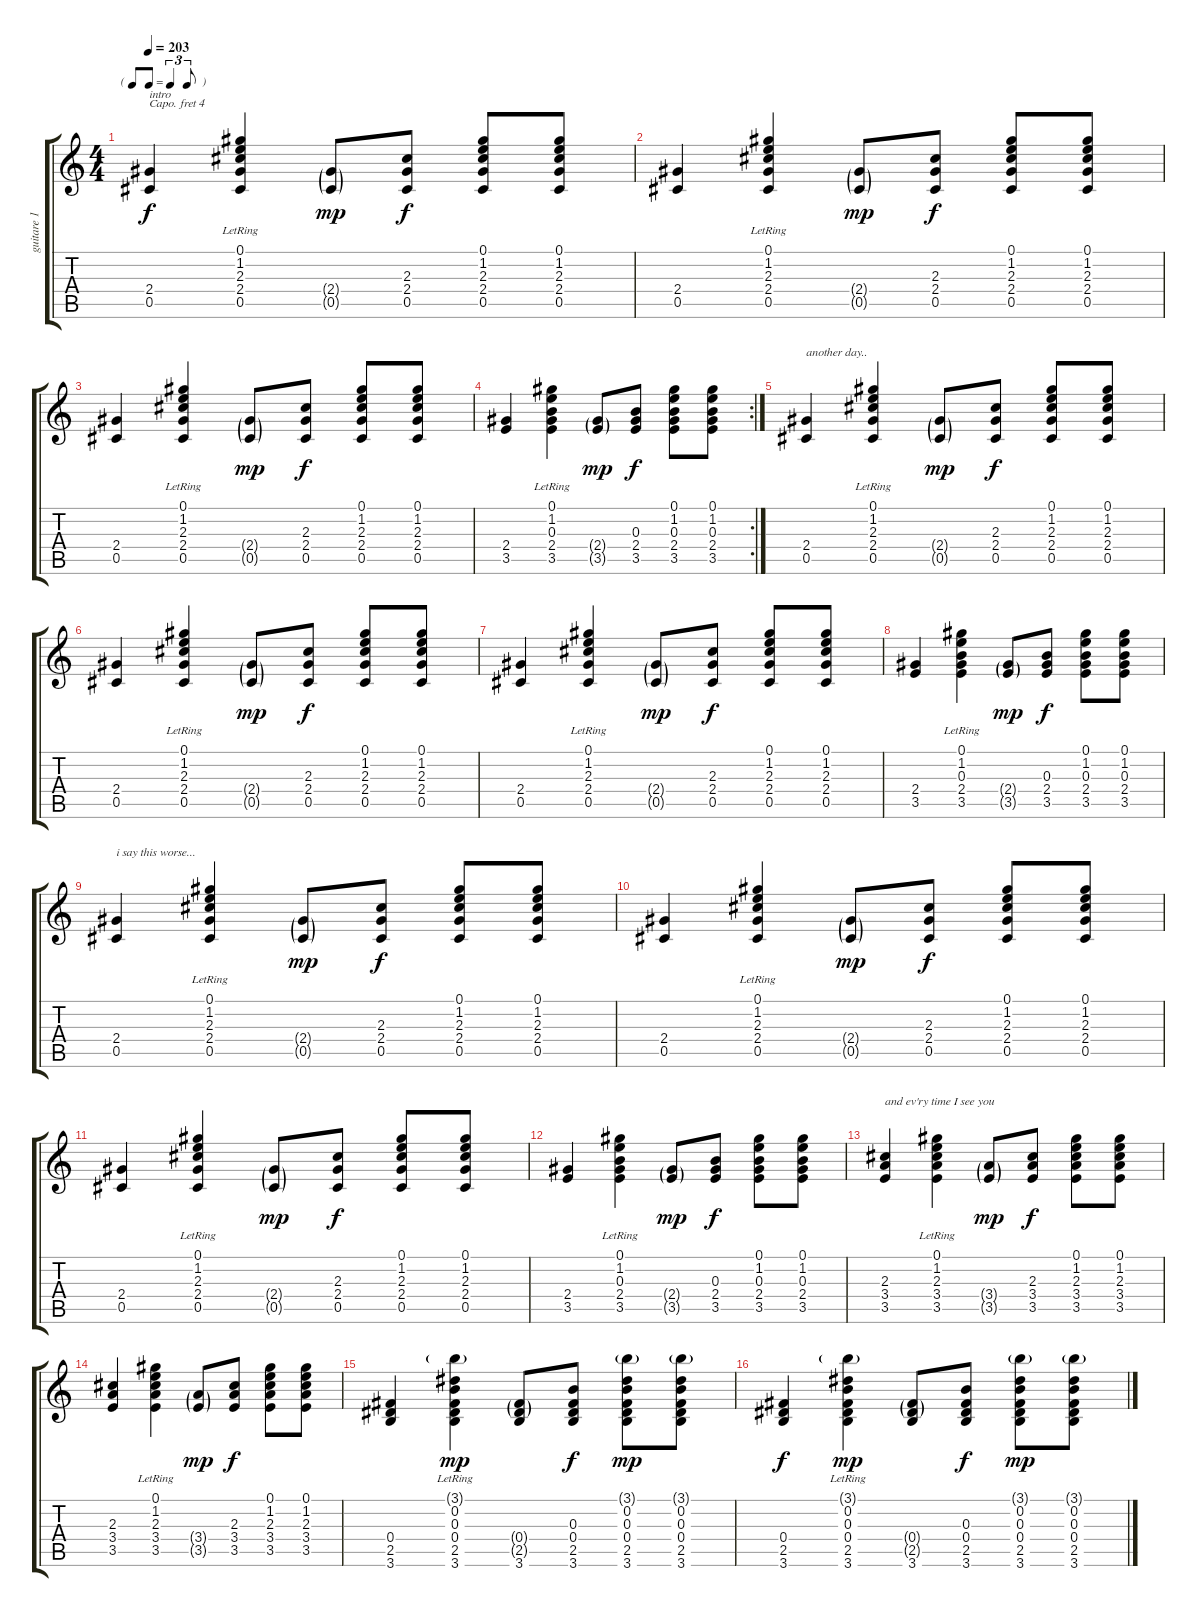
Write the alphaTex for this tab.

\track ("guitare 1" "guitare 1") {instrument electricguitarclean}
\staff {score tabs}
\capo 4
\tuning (E4 B3 G3 D3 A2 E2) {hide}
\ts (4 4)
\tf triplet8th
\tempo 203
\clef g2
\ks c
(2.4 0.5).4{txt "intro" dy f instrument acousticguitarsteel} (0.1{lr} 1.2{lr} 2.3{lr} 2.4 0.5).4 (2.4{g} 0.5{g}).8{dy mp} (2.3 2.4 0.5).8{dy f} (0.1 1.2 2.3 2.4 0.5).8 (0.1 1.2 2.3 2.4 0.5).8 |
(2.4 0.5).4 (0.1{lr} 1.2{lr} 2.3{lr} 2.4 0.5).4 (2.4{g} 0.5{g}).8{dy mp} (2.3 2.4 0.5).8{dy f} (0.1 1.2 2.3 2.4 0.5).8 (0.1 1.2 2.3 2.4 0.5).8 |
(2.4 0.5).4 (0.1{lr} 1.2{lr} 2.3{lr} 2.4 0.5).4 (2.4{g} 0.5{g}).8{dy mp} (2.3 2.4 0.5).8{dy f} (0.1 1.2 2.3 2.4 0.5).8 (0.1 1.2 2.3 2.4 0.5).8 |
\rc 2
(2.4 3.5).4 (0.1{lr} 1.2{lr} 0.3{lr} 2.4 3.5).4 (2.4{g} 3.5{g}).8{dy mp} (0.3 2.4 3.5).8{dy f} (0.1 1.2 0.3 2.4 3.5).8 (0.1 1.2 0.3 2.4 3.5).8 |
(2.4 0.5).4{txt "another day.."} (0.1{lr} 1.2{lr} 2.3{lr} 2.4 0.5).4 (2.4{g} 0.5{g}).8{dy mp} (2.3 2.4 0.5).8{dy f} (0.1 1.2 2.3 2.4 0.5).8 (0.1 1.2 2.3 2.4 0.5).8 |
(2.4 0.5).4 (0.1{lr} 1.2{lr} 2.3{lr} 2.4 0.5).4 (2.4{g} 0.5{g}).8{dy mp} (2.3 2.4 0.5).8{dy f} (0.1 1.2 2.3 2.4 0.5).8 (0.1 1.2 2.3 2.4 0.5).8 |
(2.4 0.5).4 (0.1{lr} 1.2{lr} 2.3{lr} 2.4 0.5).4 (2.4{g} 0.5{g}).8{dy mp} (2.3 2.4 0.5).8{dy f} (0.1 1.2 2.3 2.4 0.5).8 (0.1 1.2 2.3 2.4 0.5).8 |
(2.4 3.5).4 (0.1{lr} 1.2{lr} 0.3{lr} 2.4 3.5).4 (2.4{g} 3.5{g}).8{dy mp} (0.3 2.4 3.5).8{dy f} (0.1 1.2 0.3 2.4 3.5).8 (0.1 1.2 0.3 2.4 3.5).8 |
(2.4 0.5).4{txt "i say this worse..."} (0.1{lr} 1.2{lr} 2.3{lr} 2.4 0.5).4 (2.4{g} 0.5{g}).8{dy mp} (2.3 2.4 0.5).8{dy f} (0.1 1.2 2.3 2.4 0.5).8 (0.1 1.2 2.3 2.4 0.5).8 |
(2.4 0.5).4 (0.1{lr} 1.2{lr} 2.3{lr} 2.4 0.5).4 (2.4{g} 0.5{g}).8{dy mp} (2.3 2.4 0.5).8{dy f} (0.1 1.2 2.3 2.4 0.5).8 (0.1 1.2 2.3 2.4 0.5).8 |
(2.4 0.5).4 (0.1{lr} 1.2{lr} 2.3{lr} 2.4 0.5).4 (2.4{g} 0.5{g}).8{dy mp} (2.3 2.4 0.5).8{dy f} (0.1 1.2 2.3 2.4 0.5).8 (0.1 1.2 2.3 2.4 0.5).8 |
(2.4 3.5).4 (0.1{lr} 1.2{lr} 0.3{lr} 2.4 3.5).4 (2.4{g} 3.5{g}).8{dy mp} (0.3 2.4 3.5).8{dy f} (0.1 1.2 0.3 2.4 3.5).8 (0.1 1.2 0.3 2.4 3.5).8 |
(2.3 3.4 3.5).4{txt "and ev'ry time I see you"} (0.1{lr} 1.2{lr} 2.3{lr} 3.4 3.5).4 (3.4{g} 3.5{g}).8{dy mp} (2.3 3.4 3.5).8{dy f} (0.1 1.2 2.3 3.4 3.5).8 (0.1 1.2 2.3 3.4 3.5).8 |
(2.3 3.4 3.5).4 (0.1{lr} 1.2{lr} 2.3{lr} 3.4 3.5).4 (3.4{g} 3.5{g}).8{dy mp} (2.3 3.4 3.5).8{dy f} (0.1 1.2 2.3 3.4 3.5).8 (0.1 1.2 2.3 3.4 3.5).8 |
(0.4 2.5 3.6).4 (3.1{g lr} 0.2{lr} 0.3{lr} 0.4 2.5 3.6).4{dy mp} (0.4{g} 2.5{g} 3.6).8 (0.3 0.4 2.5 3.6).8{dy f} (3.1{g} 0.2 0.3 0.4 2.5 3.6).8{dy mp} (3.1{g} 0.2 0.3 0.4 2.5 3.6).8 |
(0.4 2.5 3.6).4{dy f} (3.1{g lr} 0.2{lr} 0.3{lr} 0.4 2.5 3.6).4{dy mp} (0.4{g} 2.5{g} 3.6).8 (0.3 0.4 2.5 3.6).8{dy f} (3.1{g} 0.2 0.3 0.4 2.5 3.6).8{dy mp} (3.1{g} 0.2 0.3 0.4 2.5 3.6).8
